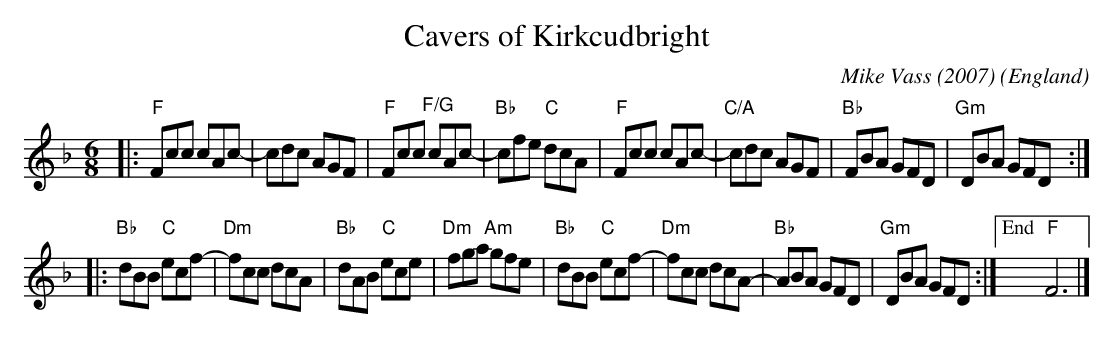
X:1
T: Cavers of Kirkcudbright
C: Mike Vass (2007)
O: England
M: 6/8
L: 1/8
K: F
|:\
"F"Fcc cAc- | cdc AGF | "F"Fcc "F/G"cAc- | "Bb"cfe "C"dcA |\
"F"Fcc cAc- | "C/A"cdc AGF | "Bb"FBA GFD | "Gm"DBA GFD :|
|:\
"Bb"dBB "C"ecf- | "Dm"fcc dcA | "Bb"dAB "C"ece | "Dm"fga "Am"gfe |\
"Bb"dBB "C"ecf- | "Dm"fcc dcA- | "Bb"ABA GFD | "Gm"DBA GFD :|["End" "F"F6 |]
